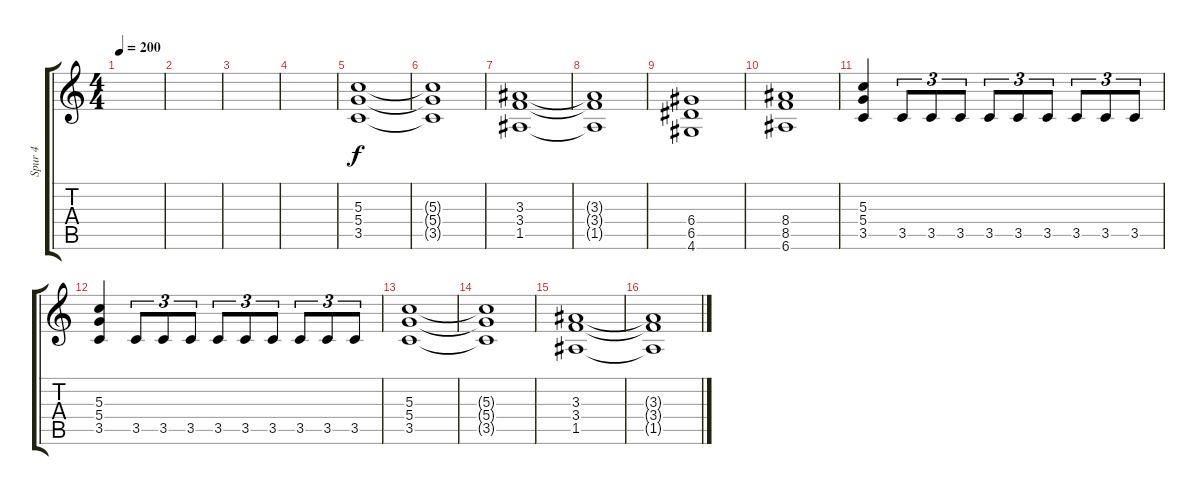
\track ("Spur 4" "Spur 4") {instrument overdrivenguitar}
\staff {score tabs}
\tuning (E4 B3 G3 D3 A2 E2) {hide}
\ts (4 4)
\tempo 200
\clef g2
\ks c
|
|
|
|
(5.3 5.4 3.5).1 |
(5.3{t} 5.4{t} 3.5{t}).1 |
(3.3 3.4 1.5).1 |
(3.3{t} 3.4{t} 1.5{t}).1 |
(6.4 6.5 4.6).1 |
(8.4 8.5 6.6).1 |
(5.3 5.4 3.5).4 3.5.8{tu (3 2)} 3.5.8{tu (3 2)} 3.5.8{tu (3 2)} 3.5.8{tu (3 2)} 3.5.8{tu (3 2)} 3.5.8{tu (3 2)} 3.5.8{tu (3 2)} 3.5.8{tu (3 2)} 3.5.8{tu (3 2)} |
(5.3 5.4 3.5).4 3.5.8{tu (3 2)} 3.5.8{tu (3 2)} 3.5.8{tu (3 2)} 3.5.8{tu (3 2)} 3.5.8{tu (3 2)} 3.5.8{tu (3 2)} 3.5.8{tu (3 2)} 3.5.8{tu (3 2)} 3.5.8{tu (3 2)} |
(5.3 5.4 3.5).1 |
(5.3{t} 5.4{t} 3.5{t}).1 |
(3.3 3.4 1.5).1 |
(3.3{t} 3.4{t} 1.5{t}).1
